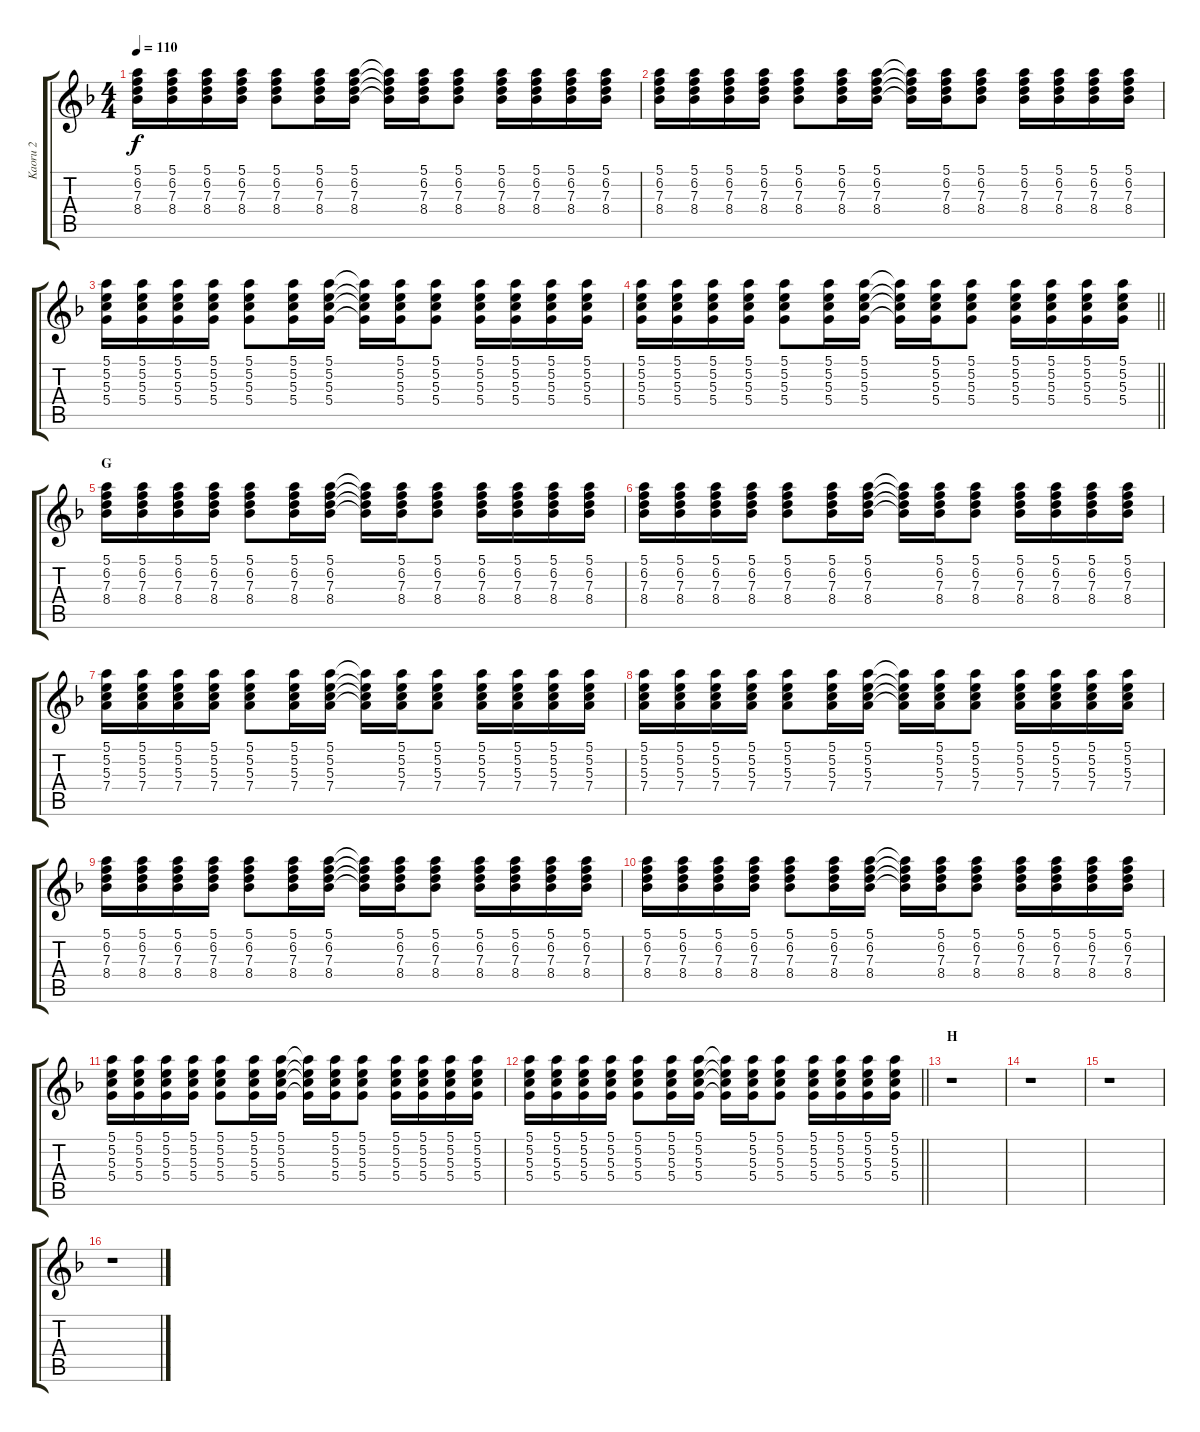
\track ("Kaoru 2" "Kaoru 2") {instrument acousticguitarsteel}
\staff {score tabs}
\tuning (E4 B3 G3 D3 A2 D2) {hide}
\ts (4 4)
\tempo 110
\clef g2
\ks dminor
(5.1 6.2 7.3 8.4).16{dy f} (5.1 6.2 7.3 8.4).16 (5.1 6.2 7.3 8.4).16 (5.1 6.2 7.3 8.4).16 (5.1 6.2 7.3 8.4).8 (5.1 6.2 7.3 8.4).16 (5.1 6.2 7.3 8.4).16 (5.1{t} 6.2{t} 7.3{t} 8.4{t}).16 (5.1 6.2 7.3 8.4).16 (5.1 6.2 7.3 8.4).8 (5.1 6.2 7.3 8.4).16 (5.1 6.2 7.3 8.4).16 (5.1 6.2 7.3 8.4).16 (5.1 6.2 7.3 8.4).16 |
(5.1 6.2 7.3 8.4).16 (5.1 6.2 7.3 8.4).16 (5.1 6.2 7.3 8.4).16 (5.1 6.2 7.3 8.4).16 (5.1 6.2 7.3 8.4).8 (5.1 6.2 7.3 8.4).16 (5.1 6.2 7.3 8.4).16 (5.1{t} 6.2{t} 7.3{t} 8.4{t}).16 (5.1 6.2 7.3 8.4).16 (5.1 6.2 7.3 8.4).8 (5.1 6.2 7.3 8.4).16 (5.1 6.2 7.3 8.4).16 (5.1 6.2 7.3 8.4).16 (5.1 6.2 7.3 8.4).16 |
(5.1 5.2 5.3 5.4).16 (5.1 5.2 5.3 5.4).16 (5.1 5.2 5.3 5.4).16 (5.1 5.2 5.3 5.4).16 (5.1 5.2 5.3 5.4).8 (5.1 5.2 5.3 5.4).16 (5.1 5.2 5.3 5.4).16 (5.1{t} 5.2{t} 5.3{t} 5.4{t}).16 (5.1 5.2 5.3 5.4).16 (5.1 5.2 5.3 5.4).8 (5.1 5.2 5.3 5.4).16 (5.1 5.2 5.3 5.4).16 (5.1 5.2 5.3 5.4).16 (5.1 5.2 5.3 5.4).16 |
\barLineRight lightlight
(5.1 5.2 5.3 5.4).16 (5.1 5.2 5.3 5.4).16 (5.1 5.2 5.3 5.4).16 (5.1 5.2 5.3 5.4).16 (5.1 5.2 5.3 5.4).8 (5.1 5.2 5.3 5.4).16 (5.1 5.2 5.3 5.4).16 (5.1{t} 5.2{t} 5.3{t} 5.4{t}).16 (5.1 5.2 5.3 5.4).16 (5.1 5.2 5.3 5.4).8 (5.1 5.2 5.3 5.4).16 (5.1 5.2 5.3 5.4).16 (5.1 5.2 5.3 5.4).16 (5.1 5.2 5.3 5.4).16 |
\section ("" "G")
(5.1 6.2 7.3 8.4).16 (5.1 6.2 7.3 8.4).16 (5.1 6.2 7.3 8.4).16 (5.1 6.2 7.3 8.4).16 (5.1 6.2 7.3 8.4).8 (5.1 6.2 7.3 8.4).16 (5.1 6.2 7.3 8.4).16 (5.1{t} 6.2{t} 7.3{t} 8.4{t}).16 (5.1 6.2 7.3 8.4).16 (5.1 6.2 7.3 8.4).8 (5.1 6.2 7.3 8.4).16 (5.1 6.2 7.3 8.4).16 (5.1 6.2 7.3 8.4).16 (5.1 6.2 7.3 8.4).16 |
(5.1 6.2 7.3 8.4).16 (5.1 6.2 7.3 8.4).16 (5.1 6.2 7.3 8.4).16 (5.1 6.2 7.3 8.4).16 (5.1 6.2 7.3 8.4).8 (5.1 6.2 7.3 8.4).16 (5.1 6.2 7.3 8.4).16 (5.1{t} 6.2{t} 7.3{t} 8.4{t}).16 (5.1 6.2 7.3 8.4).16 (5.1 6.2 7.3 8.4).8 (5.1 6.2 7.3 8.4).16 (5.1 6.2 7.3 8.4).16 (5.1 6.2 7.3 8.4).16 (5.1 6.2 7.3 8.4).16 |
(5.1 5.2 5.3 7.4).16 (5.1 5.2 5.3 7.4).16 (5.1 5.2 5.3 7.4).16 (5.1 5.2 5.3 7.4).16 (5.1 5.2 5.3 7.4).8 (5.1 5.2 5.3 7.4).16 (5.1 5.2 5.3 7.4).16 (5.1{t} 5.2{t} 5.3{t} 7.4{t}).16 (5.1 5.2 5.3 7.4).16 (5.1 5.2 5.3 7.4).8 (5.1 5.2 5.3 7.4).16 (5.1 5.2 5.3 7.4).16 (5.1 5.2 5.3 7.4).16 (5.1 5.2 5.3 7.4).16 |
(5.1 5.2 5.3 7.4).16 (5.1 5.2 5.3 7.4).16 (5.1 5.2 5.3 7.4).16 (5.1 5.2 5.3 7.4).16 (5.1 5.2 5.3 7.4).8 (5.1 5.2 5.3 7.4).16 (5.1 5.2 5.3 7.4).16 (5.1{t} 5.2{t} 5.3{t} 7.4{t}).16 (5.1 5.2 5.3 7.4).16 (5.1 5.2 5.3 7.4).8 (5.1 5.2 5.3 7.4).16 (5.1 5.2 5.3 7.4).16 (5.1 5.2 5.3 7.4).16 (5.1 5.2 5.3 7.4).16 |
(5.1 6.2 7.3 8.4).16 (5.1 6.2 7.3 8.4).16 (5.1 6.2 7.3 8.4).16 (5.1 6.2 7.3 8.4).16 (5.1 6.2 7.3 8.4).8 (5.1 6.2 7.3 8.4).16 (5.1 6.2 7.3 8.4).16 (5.1{t} 6.2{t} 7.3{t} 8.4{t}).16 (5.1 6.2 7.3 8.4).16 (5.1 6.2 7.3 8.4).8 (5.1 6.2 7.3 8.4).16 (5.1 6.2 7.3 8.4).16 (5.1 6.2 7.3 8.4).16 (5.1 6.2 7.3 8.4).16 |
(5.1 6.2 7.3 8.4).16 (5.1 6.2 7.3 8.4).16 (5.1 6.2 7.3 8.4).16 (5.1 6.2 7.3 8.4).16 (5.1 6.2 7.3 8.4).8 (5.1 6.2 7.3 8.4).16 (5.1 6.2 7.3 8.4).16 (5.1{t} 6.2{t} 7.3{t} 8.4{t}).16 (5.1 6.2 7.3 8.4).16 (5.1 6.2 7.3 8.4).8 (5.1 6.2 7.3 8.4).16 (5.1 6.2 7.3 8.4).16 (5.1 6.2 7.3 8.4).16 (5.1 6.2 7.3 8.4).16 |
(5.1 5.2 5.3 5.4).16 (5.1 5.2 5.3 5.4).16 (5.1 5.2 5.3 5.4).16 (5.1 5.2 5.3 5.4).16 (5.1 5.2 5.3 5.4).8 (5.1 5.2 5.3 5.4).16 (5.1 5.2 5.3 5.4).16 (5.1{t} 5.2{t} 5.3{t} 5.4{t}).16 (5.1 5.2 5.3 5.4).16 (5.1 5.2 5.3 5.4).8 (5.1 5.2 5.3 5.4).16 (5.1 5.2 5.3 5.4).16 (5.1 5.2 5.3 5.4).16 (5.1 5.2 5.3 5.4).16 |
\barLineRight lightlight
(5.1 5.2 5.3 5.4).16 (5.1 5.2 5.3 5.4).16 (5.1 5.2 5.3 5.4).16 (5.1 5.2 5.3 5.4).16 (5.1 5.2 5.3 5.4).8 (5.1 5.2 5.3 5.4).16 (5.1 5.2 5.3 5.4).16 (5.1{t} 5.2{t} 5.3{t} 5.4{t}).16 (5.1 5.2 5.3 5.4).16 (5.1 5.2 5.3 5.4).8 (5.1 5.2 5.3 5.4).16 (5.1 5.2 5.3 5.4).16 (5.1 5.2 5.3 5.4).16 (5.1 5.2 5.3 5.4).16 |
\section ("" "H")
r.1 |
r.1 |
r.1 |
r.1
